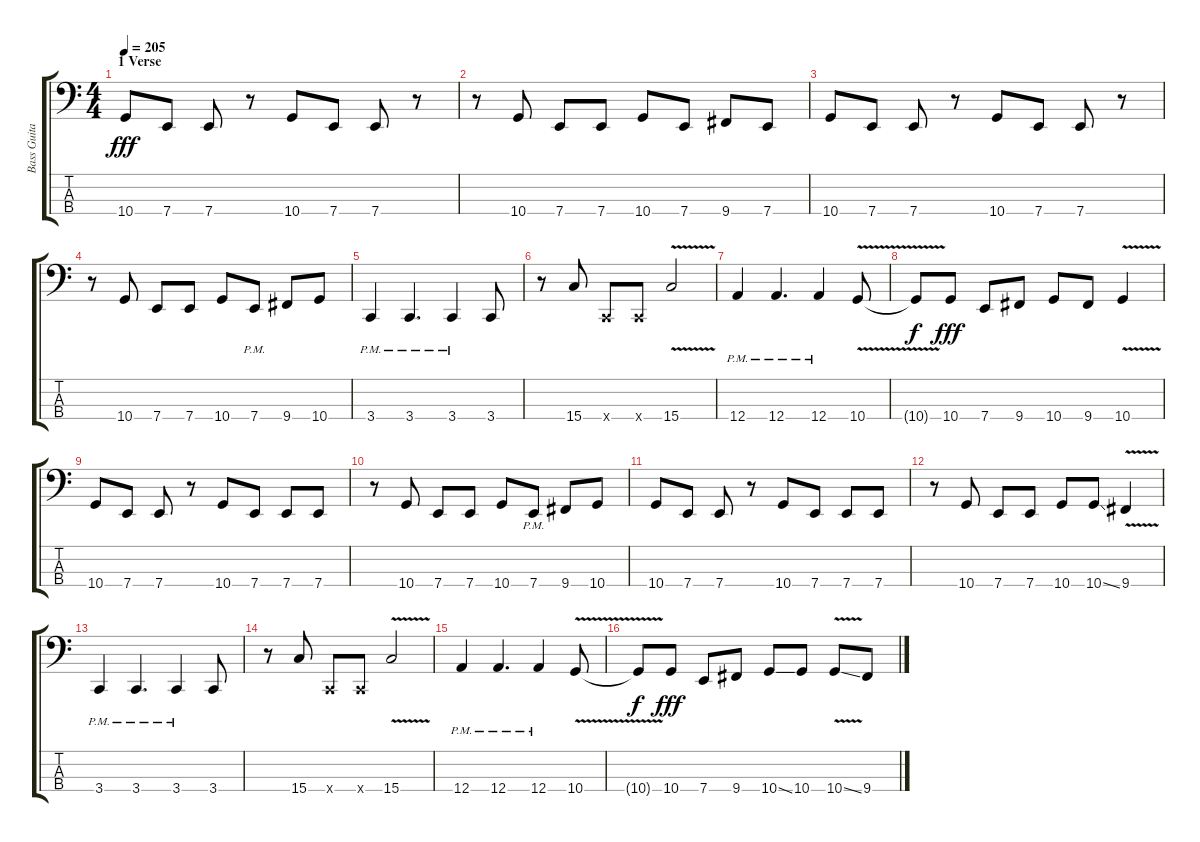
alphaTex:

\track ("Bass Guitar " "Bass Guita") {instrument slapbass1}
\staff {score tabs}
\tuning (D2 A1 E1 A0) {hide}
\ts (4 4)
\section ("" "1 Verse ")
\tempo 205
\clef f4
\ks c
10.4.8{dy fff} 7.4.8 7.4.8 r.8 10.4.8 7.4.8 7.4.8 r.8 |
r.8 10.4.8 7.4.8 7.4.8 10.4.8 7.4.8 9.4.8 7.4.8 |
10.4.8 7.4.8 7.4.8 r.8 10.4.8 7.4.8 7.4.8 r.8 |
r.8 10.4.8 7.4.8 7.4.8 10.4.8 7.4{pm}.8 9.4.8 10.4.8 |
3.4{pm}.4 3.4{pm}.4{d} 3.4{pm}.4 3.4.8 |
r.8 15.4.8 3.4{x}.8 3.4{x}.8 15.4{v}.2 |
12.4{pm}.4 12.4{pm}.4{d} 12.4{pm}.4 10.4{v}.8 |
10.4{t}.8{dy f} 10.4.8{dy fff} 7.4.8 9.4.8 10.4.8 9.4.8 10.4{v}.4 |
10.4.8 7.4.8 7.4.8 r.8 10.4.8 7.4.8 7.4.8 7.4.8 |
r.8 10.4.8 7.4.8 7.4.8 10.4.8 7.4{pm}.8 9.4.8 10.4.8 |
10.4.8 7.4.8 7.4.8 r.8 10.4.8 7.4.8 7.4.8 7.4.8 |
r.8 10.4.8 7.4.8 7.4.8 10.4.8 10.4{ss}.8 9.4{v}.4 |
3.4{pm}.4 3.4{pm}.4{d} 3.4{pm}.4 3.4.8 |
r.8 15.4.8 3.4{x}.8 3.4{x}.8 15.4{v}.2 |
12.4{pm}.4 12.4{pm}.4{d} 12.4{pm}.4 10.4{v}.8 |
10.4{t}.8{dy f} 10.4.8{dy fff} 7.4.8 9.4.8 10.4{ss}.8 10.4.8 10.4{v ss}.8 9.4.8
